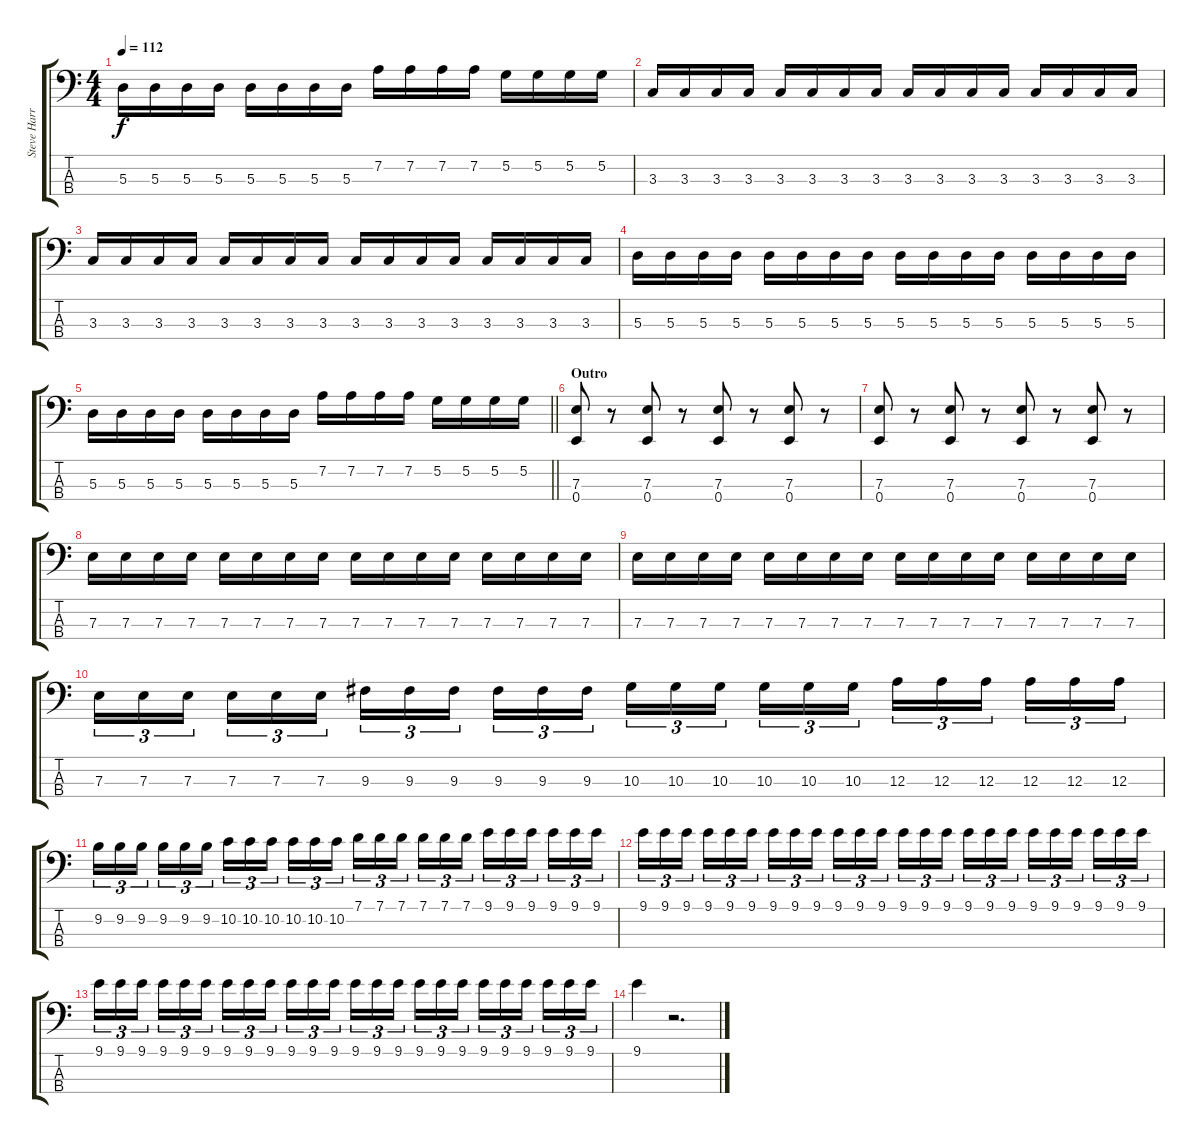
\track ("Steve Harris" "Steve Harr") {instrument electricbassfinger}
\staff {score tabs}
\tuning (G2 D2 A1 E1) {hide}
\ts (4 4)
\tempo 112
\clef f4
\ks c
5.3.16{dy f} 5.3.16 5.3.16 5.3.16 5.3.16 5.3.16 5.3.16 5.3.16 7.2.16 7.2.16 7.2.16 7.2.16 5.2.16 5.2.16 5.2.16 5.2.16 |
3.3.16 3.3.16 3.3.16 3.3.16 3.3.16 3.3.16 3.3.16 3.3.16 3.3.16 3.3.16 3.3.16 3.3.16 3.3.16 3.3.16 3.3.16 3.3.16 |
3.3.16 3.3.16 3.3.16 3.3.16 3.3.16 3.3.16 3.3.16 3.3.16 3.3.16 3.3.16 3.3.16 3.3.16 3.3.16 3.3.16 3.3.16 3.3.16 |
5.3.16 5.3.16 5.3.16 5.3.16 5.3.16 5.3.16 5.3.16 5.3.16 5.3.16 5.3.16 5.3.16 5.3.16 5.3.16 5.3.16 5.3.16 5.3.16 |
\barLineRight lightlight
5.3.16 5.3.16 5.3.16 5.3.16 5.3.16 5.3.16 5.3.16 5.3.16 7.2.16 7.2.16 7.2.16 7.2.16 5.2.16 5.2.16 5.2.16 5.2.16 |
\section ("" "Outro")
(7.3 0.4).8 r.8 (7.3 0.4).8 r.8 (7.3 0.4).8 r.8 (7.3 0.4).8 r.8 |
(7.3 0.4).8 r.8 (7.3 0.4).8 r.8 (7.3 0.4).8 r.8 (7.3 0.4).8 r.8 |
7.3.16 7.3.16 7.3.16 7.3.16 7.3.16 7.3.16 7.3.16 7.3.16 7.3.16 7.3.16 7.3.16 7.3.16 7.3.16 7.3.16 7.3.16 7.3.16 |
7.3.16 7.3.16 7.3.16 7.3.16 7.3.16 7.3.16 7.3.16 7.3.16 7.3.16 7.3.16 7.3.16 7.3.16 7.3.16 7.3.16 7.3.16 7.3.16 |
7.3.16{tu (3 2)} 7.3.16{tu (3 2)} 7.3.16{tu (3 2) beam splitsecondary} 7.3.16{tu (3 2)} 7.3.16{tu (3 2)} 7.3.16{tu (3 2)} 9.3.16{tu (3 2)} 9.3.16{tu (3 2)} 9.3.16{tu (3 2) beam splitsecondary} 9.3.16{tu (3 2)} 9.3.16{tu (3 2)} 9.3.16{tu (3 2)} 10.3.16{tu (3 2)} 10.3.16{tu (3 2)} 10.3.16{tu (3 2) beam splitsecondary} 10.3.16{tu (3 2)} 10.3.16{tu (3 2)} 10.3.16{tu (3 2)} 12.3.16{tu (3 2)} 12.3.16{tu (3 2)} 12.3.16{tu (3 2) beam splitsecondary} 12.3.16{tu (3 2)} 12.3.16{tu (3 2)} 12.3.16{tu (3 2)} |
9.2.16{tu (3 2)} 9.2.16{tu (3 2)} 9.2.16{tu (3 2) beam splitsecondary} 9.2.16{tu (3 2)} 9.2.16{tu (3 2)} 9.2.16{tu (3 2)} 10.2.16{tu (3 2)} 10.2.16{tu (3 2)} 10.2.16{tu (3 2) beam splitsecondary} 10.2.16{tu (3 2)} 10.2.16{tu (3 2)} 10.2.16{tu (3 2)} 7.1.16{tu (3 2)} 7.1.16{tu (3 2)} 7.1.16{tu (3 2) beam splitsecondary} 7.1.16{tu (3 2)} 7.1.16{tu (3 2)} 7.1.16{tu (3 2)} 9.1.16{tu (3 2)} 9.1.16{tu (3 2)} 9.1.16{tu (3 2) beam splitsecondary} 9.1.16{tu (3 2)} 9.1.16{tu (3 2)} 9.1.16{tu (3 2)} |
9.1.16{tu (3 2)} 9.1.16{tu (3 2)} 9.1.16{tu (3 2) beam splitsecondary} 9.1.16{tu (3 2)} 9.1.16{tu (3 2)} 9.1.16{tu (3 2)} 9.1.16{tu (3 2)} 9.1.16{tu (3 2)} 9.1.16{tu (3 2) beam splitsecondary} 9.1.16{tu (3 2)} 9.1.16{tu (3 2)} 9.1.16{tu (3 2)} 9.1.16{tu (3 2)} 9.1.16{tu (3 2)} 9.1.16{tu (3 2) beam splitsecondary} 9.1.16{tu (3 2)} 9.1.16{tu (3 2)} 9.1.16{tu (3 2)} 9.1.16{tu (3 2)} 9.1.16{tu (3 2)} 9.1.16{tu (3 2) beam splitsecondary} 9.1.16{tu (3 2)} 9.1.16{tu (3 2)} 9.1.16{tu (3 2)} |
9.1.16{tu (3 2)} 9.1.16{tu (3 2)} 9.1.16{tu (3 2) beam splitsecondary} 9.1.16{tu (3 2)} 9.1.16{tu (3 2)} 9.1.16{tu (3 2)} 9.1.16{tu (3 2)} 9.1.16{tu (3 2)} 9.1.16{tu (3 2) beam splitsecondary} 9.1.16{tu (3 2)} 9.1.16{tu (3 2)} 9.1.16{tu (3 2)} 9.1.16{tu (3 2)} 9.1.16{tu (3 2)} 9.1.16{tu (3 2) beam splitsecondary} 9.1.16{tu (3 2)} 9.1.16{tu (3 2)} 9.1.16{tu (3 2)} 9.1.16{tu (3 2)} 9.1.16{tu (3 2)} 9.1.16{tu (3 2) beam splitsecondary} 9.1.16{tu (3 2)} 9.1.16{tu (3 2)} 9.1.16{tu (3 2)} |
9.1.4 r.2{d}
